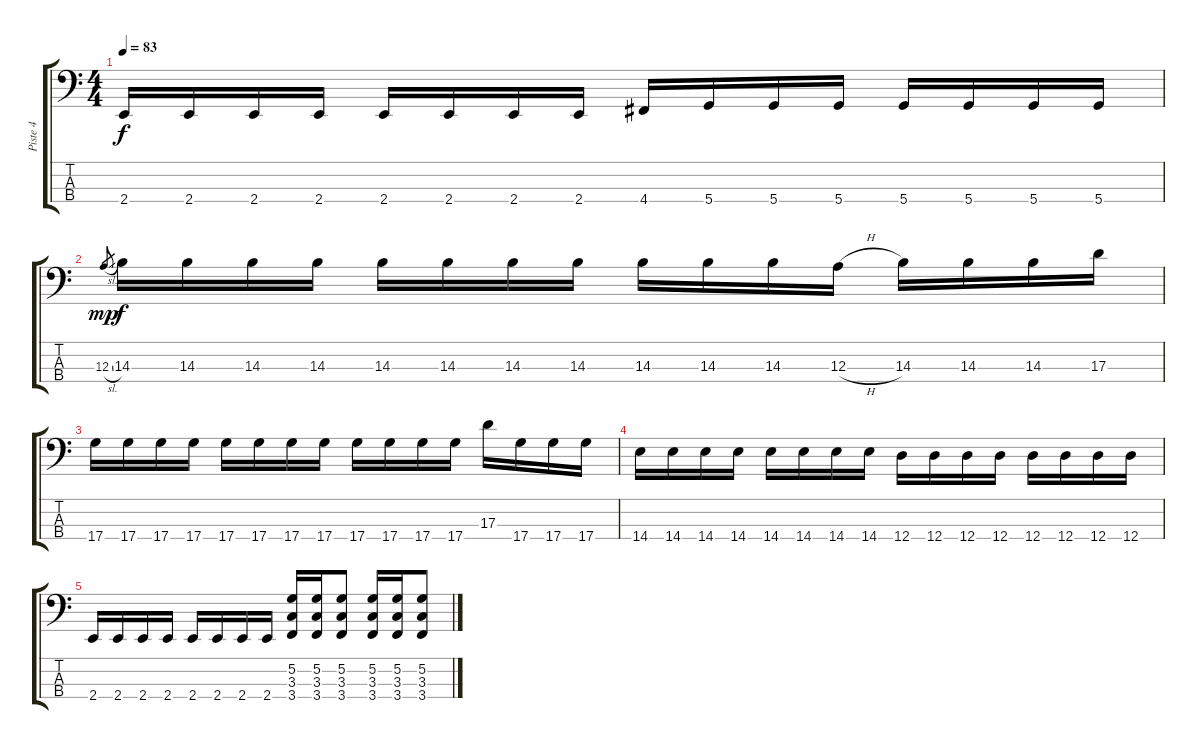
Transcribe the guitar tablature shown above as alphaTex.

\track ("Piste 4" "Piste 4") {instrument electricbasspick}
\staff {score tabs}
\tuning (G2 D2 A1 D1) {hide}
\ts (4 4)
\tempo 83
\clef f4
\ks c
2.4.16{dy f} 2.4.16 2.4.16 2.4.16 2.4.16 2.4.16 2.4.16 2.4.16 4.4.16 5.4.16 5.4.16 5.4.16 5.4.16 5.4.16 5.4.16 5.4.16 |
12.3{sl}.8{gr dy mp} 14.3.16{dy f} 14.3.16 14.3.16 14.3.16 14.3.16 14.3.16 14.3.16 14.3.16 14.3.16 14.3.16 14.3.16 12.3{h}.16 14.3.16 14.3.16 14.3.16 17.3.16 |
17.4.16 17.4.16 17.4.16 17.4.16 17.4.16 17.4.16 17.4.16 17.4.16 17.4.16 17.4.16 17.4.16 17.4.16 17.3.16 17.4.16 17.4.16 17.4.16 |
14.4.16 14.4.16 14.4.16 14.4.16 14.4.16 14.4.16 14.4.16 14.4.16 12.4.16 12.4.16 12.4.16 12.4.16 12.4.16 12.4.16 12.4.16 12.4.16 |
2.4.16 2.4.16 2.4.16 2.4.16 2.4.16 2.4.16 2.4.16 2.4.16 (5.2 3.3 3.4).16 (5.2 3.3 3.4).16 (5.2 3.3 3.4).8 (5.2 3.3 3.4).16 (5.2 3.3 3.4).16 (5.2 3.3 3.4).8
